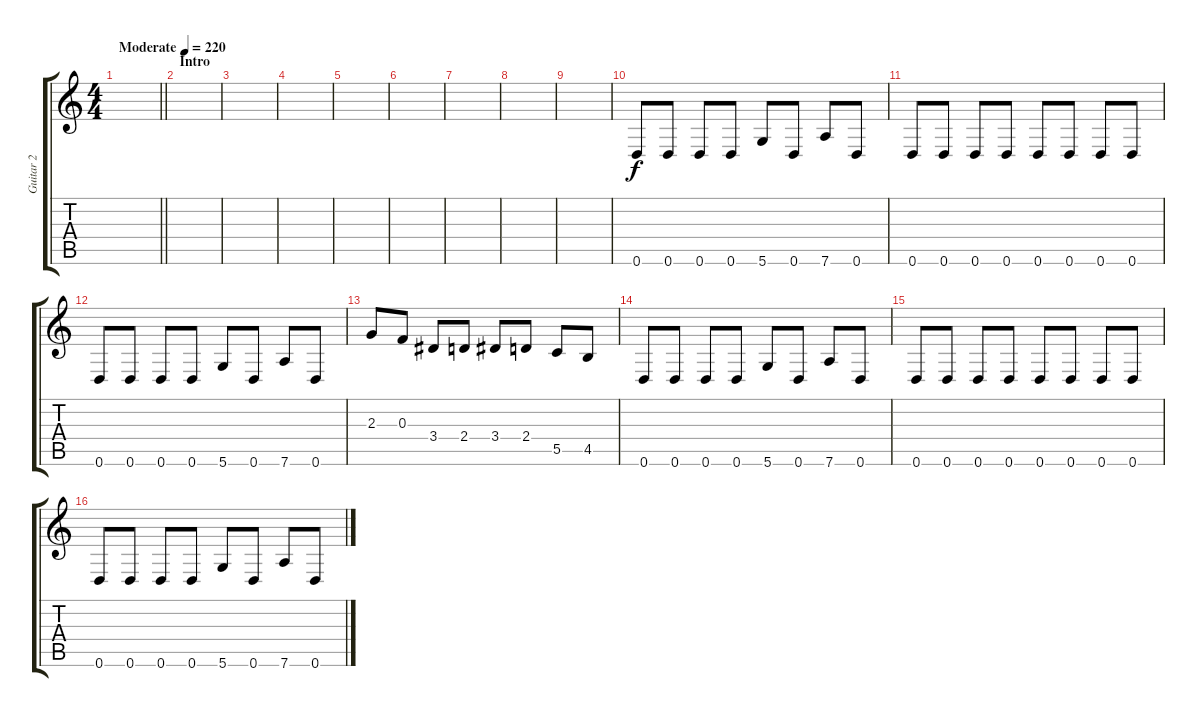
\track ("Guitar 2" "Guitar 2") {instrument overdrivenguitar}
\staff {score tabs}
\tuning (D4 A3 F3 C3 G2 D2) {hide}
\ts (4 4)
\tempo (220 "Moderate")
\clef g2
\barLineRight lightlight
\ks c
|
\section ("" "Intro")
|
|
|
|
|
|
|
|
0.6.8 0.6.8 0.6.8 0.6.8 5.6.8 0.6.8 7.6.8 0.6.8 |
0.6.8 0.6.8 0.6.8 0.6.8 0.6.8 0.6.8 0.6.8 0.6.8 |
0.6.8 0.6.8 0.6.8 0.6.8 5.6.8 0.6.8 7.6.8 0.6.8 |
2.3.8 0.3.8 3.4.8 2.4.8 3.4.8 2.4.8 5.5.8 4.5.8 |
0.6.8 0.6.8 0.6.8 0.6.8 5.6.8 0.6.8 7.6.8 0.6.8 |
0.6.8 0.6.8 0.6.8 0.6.8 0.6.8 0.6.8 0.6.8 0.6.8 |
0.6.8 0.6.8 0.6.8 0.6.8 5.6.8 0.6.8 7.6.8 0.6.8
